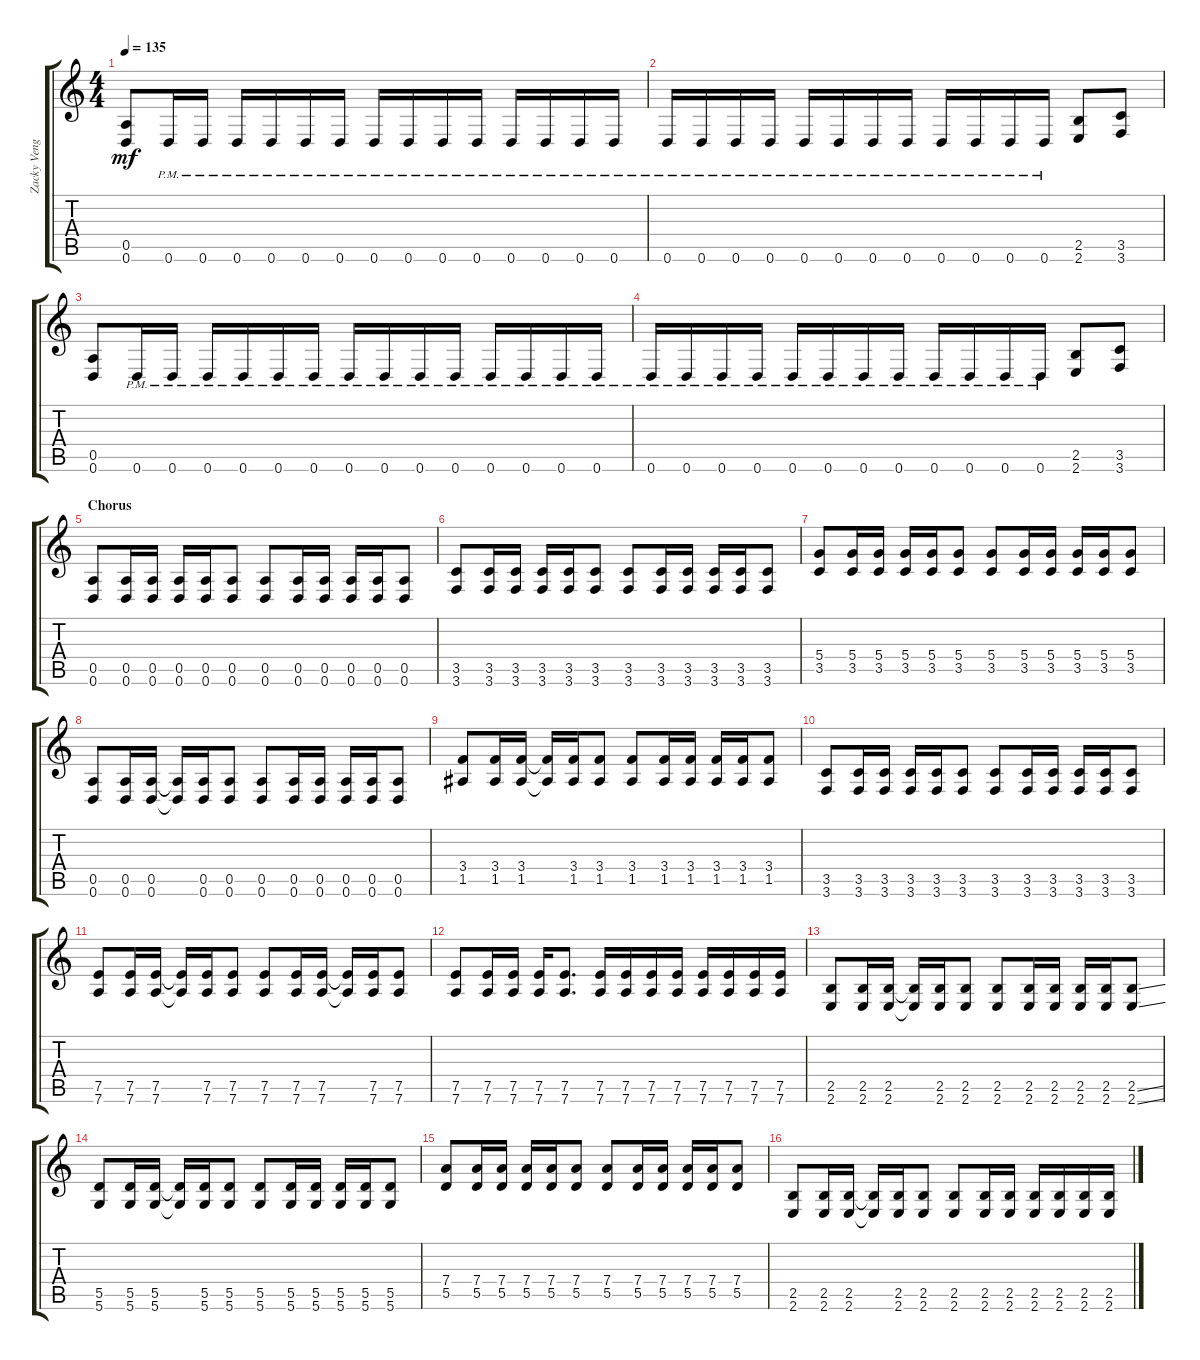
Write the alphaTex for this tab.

\track ("Zacky Vengeance" "Zacky Veng") {instrument distortionguitar}
\staff {score tabs}
\tuning (E4 B3 G3 D3 A2 D2) {hide}
\ts (4 4)
\tempo 135
\clef g2
\ks c
(0.5 0.6).8{dy mf} 0.6{pm}.16 0.6{pm}.16 0.6{pm}.16 0.6{pm}.16 0.6{pm}.16 0.6{pm}.16 0.6{pm}.16 0.6{pm}.16 0.6{pm}.16 0.6{pm}.16 0.6{pm}.16 0.6{pm}.16 0.6{pm}.16 0.6{pm}.16 |
0.6{pm}.16 0.6{pm}.16 0.6{pm}.16 0.6{pm}.16 0.6{pm}.16 0.6{pm}.16 0.6{pm}.16 0.6{pm}.16 0.6{pm}.16 0.6{pm}.16 0.6{pm}.16 0.6{pm}.16 (2.5 2.6).8 (3.5 3.6).8 |
(0.5 0.6).8 0.6{pm}.16 0.6{pm}.16 0.6{pm}.16 0.6{pm}.16 0.6{pm}.16 0.6{pm}.16 0.6{pm}.16 0.6{pm}.16 0.6{pm}.16 0.6{pm}.16 0.6{pm}.16 0.6{pm}.16 0.6{pm}.16 0.6{pm}.16 |
0.6{pm}.16 0.6{pm}.16 0.6{pm}.16 0.6{pm}.16 0.6{pm}.16 0.6{pm}.16 0.6{pm}.16 0.6{pm}.16 0.6{pm}.16 0.6{pm}.16 0.6{pm}.16 0.6{pm}.16 (2.5 2.6).8 (3.5 3.6).8 |
\section ("" "Chorus")
(0.5 0.6).8 (0.5 0.6).16 (0.5 0.6).16 (0.5 0.6).16 (0.5 0.6).16 (0.5 0.6).8 (0.5 0.6).8 (0.5 0.6).16 (0.5 0.6).16 (0.5 0.6).16 (0.5 0.6).16 (0.5 0.6).8 |
(3.5 3.6).8 (3.5 3.6).16 (3.5 3.6).16 (3.5 3.6).16 (3.5 3.6).16 (3.5 3.6).8 (3.5 3.6).8 (3.5 3.6).16 (3.5 3.6).16 (3.5 3.6).16 (3.5 3.6).16 (3.5 3.6).8 |
(5.4 3.5).8 (5.4 3.5).16 (5.4 3.5).16 (5.4 3.5).16 (5.4 3.5).16 (5.4 3.5).8 (5.4 3.5).8 (5.4 3.5).16 (5.4 3.5).16 (5.4 3.5).16 (5.4 3.5).16 (5.4 3.5).8 |
(0.5 0.6).8 (0.5 0.6).16 (0.5 0.6).16 (0.5{t} 0.6{t}).16 (0.5 0.6).16 (0.5 0.6).8 (0.5 0.6).8 (0.5 0.6).16 (0.5 0.6).16 (0.5 0.6).16 (0.5 0.6).16 (0.5 0.6).8 |
(3.4 1.5).8 (3.4 1.5).16 (3.4 1.5).16 (3.4{t} 1.5{t}).16 (3.4 1.5).16 (3.4 1.5).8 (3.4 1.5).8 (3.4 1.5).16 (3.4 1.5).16 (3.4 1.5).16 (3.4 1.5).16 (3.4 1.5).8 |
(3.5 3.6).8 (3.5 3.6).16 (3.5 3.6).16 (3.5 3.6).16 (3.5 3.6).16 (3.5 3.6).8 (3.5 3.6).8 (3.5 3.6).16 (3.5 3.6).16 (3.5 3.6).16 (3.5 3.6).16 (3.5 3.6).8 |
(7.5 7.6).8 (7.5 7.6).16 (7.5 7.6).16 (7.5{t} 7.6{t}).16 (7.5 7.6).16 (7.5 7.6).8 (7.5 7.6).8 (7.5 7.6).16 (7.5 7.6).16 (7.5{t} 7.6{t}).16 (7.5 7.6).16 (7.5 7.6).8 |
(7.5 7.6).8 (7.5 7.6).16 (7.5 7.6).16 (7.5 7.6).16 (7.5 7.6).8{d} (7.5 7.6).16 (7.5 7.6).16 (7.5 7.6).16 (7.5 7.6).16 (7.5 7.6).16 (7.5 7.6).16 (7.5 7.6).16 (7.5 7.6).16 |
(2.5 2.6).8 (2.5 2.6).16 (2.5 2.6).16 (2.5{t} 2.6{t}).16 (2.5 2.6).16 (2.5 2.6).8 (2.5 2.6).8 (2.5 2.6).16 (2.5 2.6).16 (2.5 2.6).16 (2.5 2.6).16 (2.5{ss} 2.6{ss}).8 |
(5.5 5.6).8 (5.5 5.6).16 (5.5 5.6).16 (5.5{t} 5.6{t}).16 (5.5 5.6).16 (5.5 5.6).8 (5.5 5.6).8 (5.5 5.6).16 (5.5 5.6).16 (5.5 5.6).16 (5.5 5.6).16 (5.5 5.6).8 |
(7.4 5.5).8 (7.4 5.5).16 (7.4 5.5).16 (7.4 5.5).16 (7.4 5.5).16 (7.4 5.5).8 (7.4 5.5).8 (7.4 5.5).16 (7.4 5.5).16 (7.4 5.5).16 (7.4 5.5).16 (7.4 5.5).8 |
(2.5 2.6).8 (2.5 2.6).16 (2.5 2.6).16 (2.5{t} 2.6{t}).16 (2.5 2.6).16 (2.5 2.6).8 (2.5 2.6).8 (2.5 2.6).16 (2.5 2.6).16 (2.5 2.6).16 (2.5 2.6).16 (2.5 2.6).16 (2.5 2.6).16
